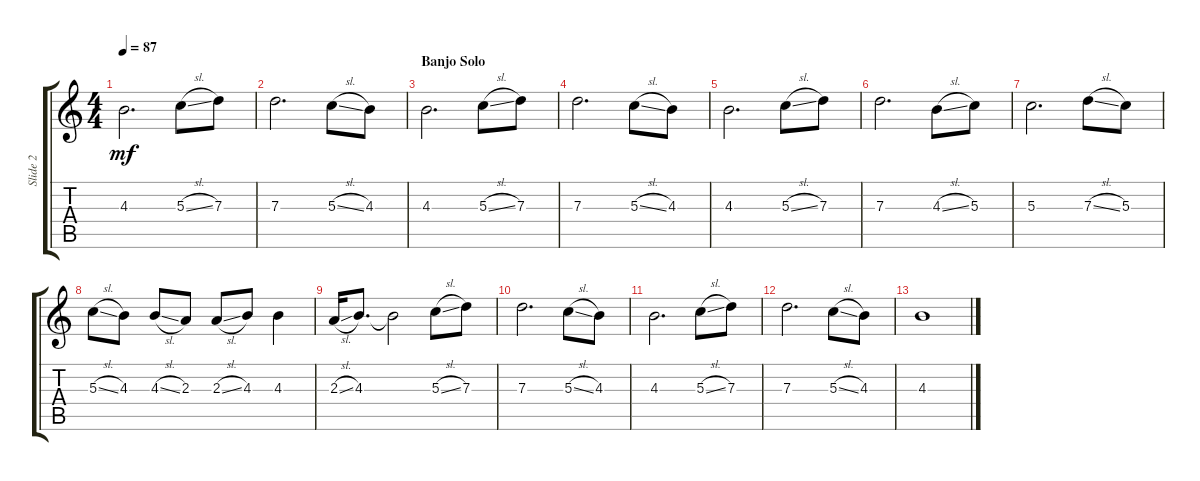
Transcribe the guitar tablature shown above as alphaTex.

\track ("Slide 2" "Slide 2") {instrument electricguitarjazz}
\staff {score tabs}
\tuning (E4 B3 G3 D3 A2 E2) {hide}
\ts (4 4)
\tempo 87
\clef g2
\ks c
4.3.2{d dy mf} 5.3{sl}.8 7.3.8 |
7.3.2{d} 5.3{sl}.8 4.3.8 |
\section ("" "Banjo Solo")
4.3.2{d} 5.3{sl}.8 7.3.8 |
7.3.2{d} 5.3{sl}.8 4.3.8 |
4.3.2{d} 5.3{sl}.8 7.3.8 |
7.3.2{d} 4.3{sl}.8 5.3.8 |
5.3.2{d} 7.3{sl}.8 5.3.8 |
5.3{sl}.8 4.3.8 4.3{sl}.8 2.3.8 2.3{sl}.8 4.3.8 4.3.4 |
2.3{sl}.16 4.3.8{d} 4.3{t}.2 5.3{sl}.8 7.3.8 |
7.3.2{d} 5.3{sl}.8 4.3.8 |
4.3.2{d} 5.3{sl}.8 7.3.8 |
7.3.2{d} 5.3{sl}.8 4.3.8 |
4.3.1
